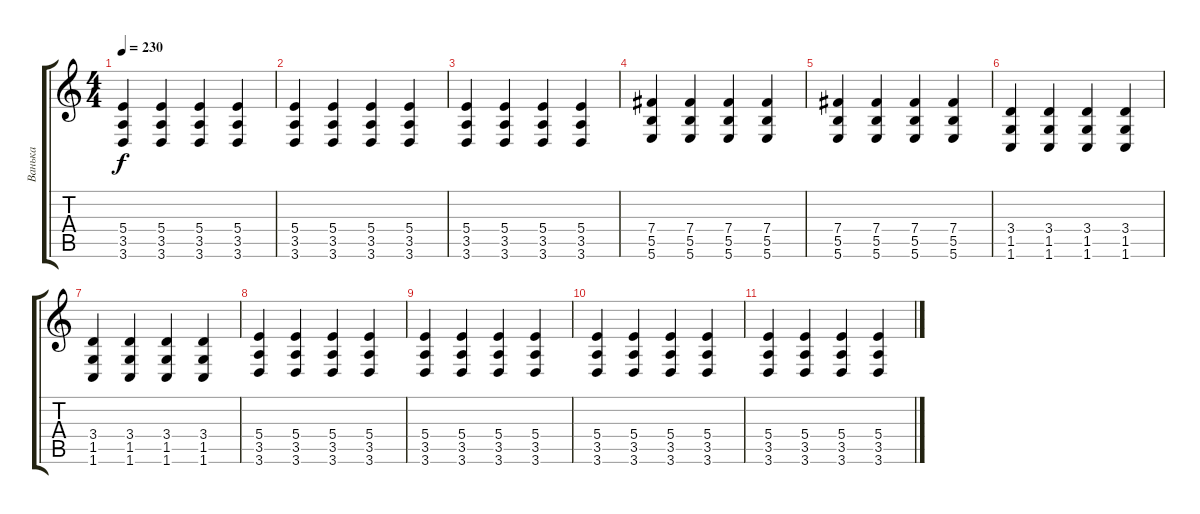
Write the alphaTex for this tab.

\track ("Ванька" "Ванька") {instrument distortionguitar}
\staff {score tabs}
\tuning (Db4 Ab3 E3 B2 Gb2 B1) {hide}
\ts (4 4)
\tempo 230
\clef g2
\ks c
(5.4 3.5 3.6).4{dy f} (5.4 3.5 3.6).4 (5.4 3.5 3.6).4 (5.4 3.5 3.6).4 |
(5.4 3.5 3.6).4 (5.4 3.5 3.6).4 (5.4 3.5 3.6).4 (5.4 3.5 3.6).4 |
(5.4 3.5 3.6).4 (5.4 3.5 3.6).4 (5.4 3.5 3.6).4 (5.4 3.5 3.6).4 |
(7.4 5.5 5.6).4 (7.4 5.5 5.6).4 (7.4 5.5 5.6).4 (7.4 5.5 5.6).4 |
(7.4 5.5 5.6).4 (7.4 5.5 5.6).4 (7.4 5.5 5.6).4 (7.4 5.5 5.6).4 |
(3.4 1.5 1.6).4 (3.4 1.5 1.6).4 (3.4 1.5 1.6).4 (3.4 1.5 1.6).4 |
(3.4 1.5 1.6).4 (3.4 1.5 1.6).4 (3.4 1.5 1.6).4 (3.4 1.5 1.6).4 |
(5.4 3.5 3.6).4 (5.4 3.5 3.6).4 (5.4 3.5 3.6).4 (5.4 3.5 3.6).4 |
(5.4 3.5 3.6).4 (5.4 3.5 3.6).4 (5.4 3.5 3.6).4 (5.4 3.5 3.6).4 |
(5.4 3.5 3.6).4 (5.4 3.5 3.6).4 (5.4 3.5 3.6).4 (5.4 3.5 3.6).4 |
(5.4 3.5 3.6).4 (5.4 3.5 3.6).4 (5.4 3.5 3.6).4 (5.4 3.5 3.6).4
